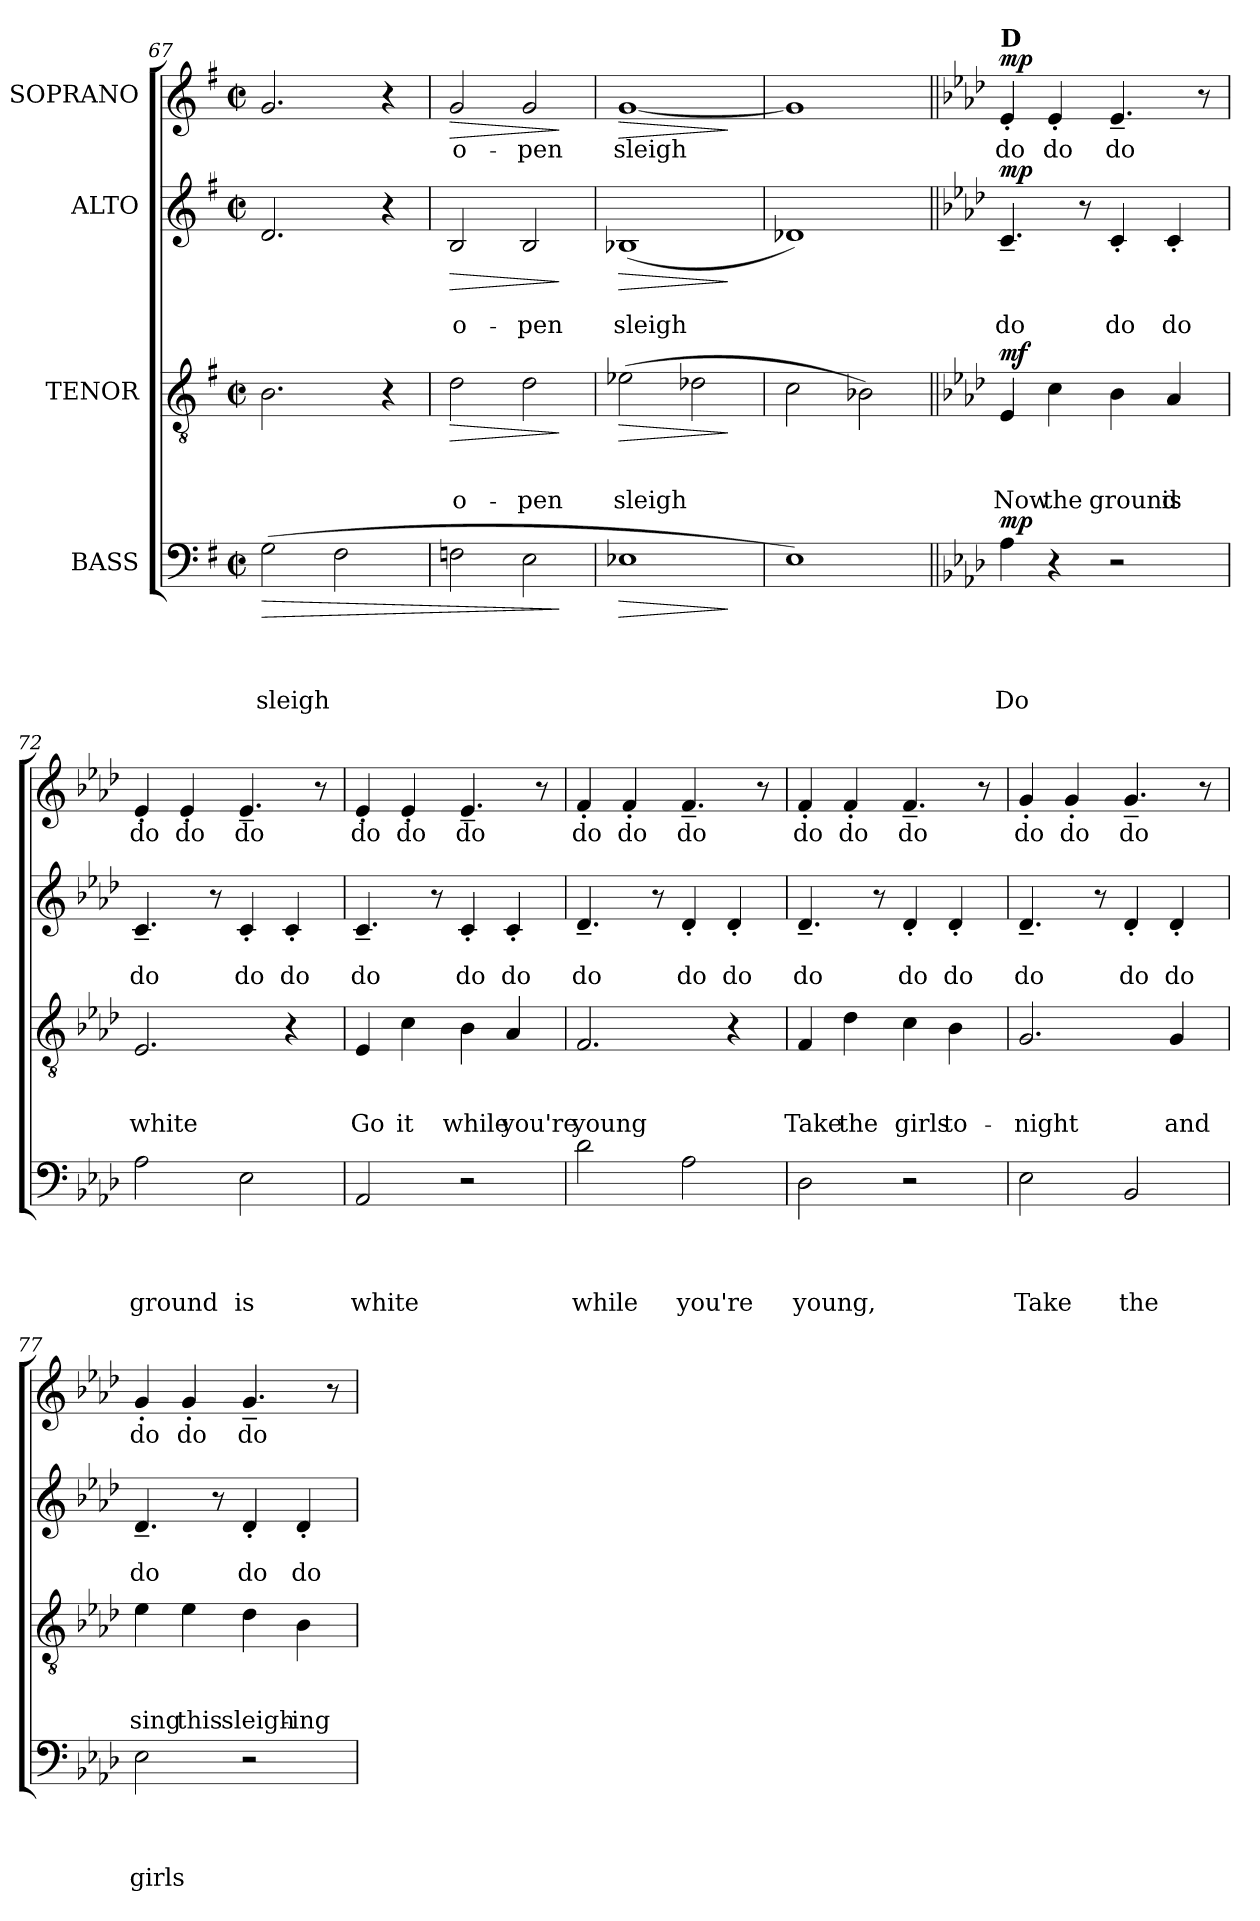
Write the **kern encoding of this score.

**kern	**text	**text	**text	**text	**dynam	**kern	**text	**text	**text	**dynam	**kern	**text	**text	**dynam	**kern	**text	**dynam
*part4	*part4	*part4	*part4	*part4	*part4	*part3	*part3	*part3	*part3	*part3	*part2	*part2	*part2	*part2	*part1	*part1	*part1
*staff4	*staff4	*staff4	*staff4	*staff4	*staff4	*staff3	*staff3	*staff3	*staff3	*staff3	*staff2	*staff2	*staff2	*staff2	*staff1	*staff1	*staff1
*I"BASS	*	*	*	*	*	*I"TENOR	*	*	*	*	*I"ALTO	*	*	*	*I"SOPRANO	*	*
*clefF4	*	*	*	*	*	*clefGv2	*	*	*	*	*clefG2	*	*	*	*clefG2	*	*
*k[f#]	*	*	*	*	*	*k[f#]	*	*	*	*	*k[f#]	*	*	*	*k[f#]	*	*
*G:	*	*	*	*	*	*G:	*	*	*	*	*G:	*	*	*	*G:	*	*
*M2/2	*	*	*	*	*	*M2/2	*	*	*	*	*M2/2	*	*	*	*M2/2	*	*
*met(c|)	*	*	*	*	*	*met(c|)	*	*	*	*	*met(c|)	*	*	*	*met(c|)	*	*
=67	=67	=67	=67	=67	=67	=67	=67	=67	=67	=67	=67	=67	=67	=67	=67	=67	=67
!	!	!	!	!LO:LY:b	!LO:HP:b	!	!	!	!	!	!	!	!	!	!	!	!
(>2G\	.	.	.	sleigh	>	2.B\	.	.	.	.	2.d/	.	.	.	2.g/	.	.
2F#\	.	.	.	.	.	.	.	.	.	.	.	.	.	.	.	.	.
.	.	.	.	.	.	4r	.	.	.	.	4r	.	.	.	4r	.	.
=68	=68	=68	=68	=68	=68	=68	=68	=68	=68	=68	=68	=68	=68	=68	=68	=68	=68
!	!	!	!	!	!	!	!	!	!LO:LY:b	!LO:HP:b	!	!	!LO:LY:b	!LO:HP:b	!	!LO:LY:b	!LO:HP:b
2Fn\	.	.	.	.	.	2d\	.	.	o-	>	2B/	.	o-	>	2g/	o-	>
!	!	!	!	!	!	!	!	!	!LO:LY:b	!	!	!	!LO:LY:b	!	!	!LO:LY:b	!
2E\	.	.	.	.	.	2d\	.	.	-pen	.	2B/	.	-pen	.	2g/	-pen	.
.	.	.	.	.	]	.	.	.	.	]	.	.	.	]	.	.	]
!!LO:LB:g=z
=69	=69	=69	=69	=69	=69	=69	=69	=69	=69	=69	=69	=69	=69	=69	=69	=69	=69
!	!	!	!	!	!LO:HP:b	!	!	!	!LO:LY:b	!LO:HP:b	!	!	!LO:LY:b	!LO:HP:b	!	!LO:LY:b	!LO:HP:b
1E-X	.	.	.	.	>	(>2e-X\	.	.	sleigh	>	(<1B-X	.	sleigh	>	[<1g	sleigh	>
.	.	.	.	.	.	2d-X\	.	.	.	.	.	.	.	.	.	.	.
.	.	.	.	.	]	.	.	.	.	]	.	.	.	]	.	.	]
=70	=70	=70	=70	=70	=70	=70	=70	=70	=70	=70	=70	=70	=70	=70	=70	=70	=70
1E)	.	.	.	.	.	2c\	.	.	.	.	1d-X)	.	.	.	1g]	.	.
.	.	.	.	.	.	2B-X\)	.	.	.	.	.	.	.	.	.	.	.
=71||	=71||	=71||	=71||	=71||	=71||	=71||	=71||	=71||	=71||	=71||	=71||	=71||	=71||	=71||	=71||	=71||	=71||
*k[b-e-a-d-]	*	*	*	*	*	*k[b-e-a-d-]	*	*	*	*	*k[b-e-a-d-]	*	*	*	*k[b-e-a-d-]	*	*
*A-:	*	*	*	*	*	*A-:	*	*	*	*	*A-:	*	*	*	*A-:	*	*
!	!	!	!	!	!	!	!	!	!	!	!	!	!	!	!LO:TX:a:B:t=D	!	!
!	!	!	!	!LO:LY:b	!LO:DY:a	!	!	!	!LO:LY:b	!LO:DY:a	!	!	!LO:LY:b	!LO:DY:a	!	!LO:LY:b	!LO:DY:a
4A-\	.	.	.	Do	mp	4E-/	.	.	Now	mf	4.c~</	.	do	mp	4e-'</	do	mp
!	!	!	!	!	!	!	!	!	!LO:LY:b	!	!	!	!	!	!	!LO:LY:b	!
4r	.	.	.	.	.	4c\	.	.	the	.	.	.	.	.	4e-'</	do	.
.	.	.	.	.	.	.	.	.	.	.	8r	.	.	.	.	.	.
!	!	!	!	!	!	!	!	!	!LO:LY:b	!	!	!	!LO:LY:b	!	!	!LO:LY:b	!
2r	.	.	.	.	.	4B-\	.	.	ground	.	4c'</	.	do	.	4.e-~</	do	.
!	!	!	!	!	!	!	!	!	!LO:LY:b	!	!	!	!LO:LY:b	!	!	!	!
.	.	.	.	.	.	4A-/	.	.	is	.	4c'</	.	do	.	.	.	.
.	.	.	.	.	.	.	.	.	.	.	.	.	.	.	8r	.	.
=72	=72	=72	=72	=72	=72	=72	=72	=72	=72	=72	=72	=72	=72	=72	=72	=72	=72
!	!	!	!	!LO:LY:b	!	!	!	!	!LO:LY:b	!	!	!	!LO:LY:b	!	!	!LO:LY:b	!
2A-\	.	.	.	ground	.	2.E-/	.	.	white	.	4.c~</	.	do	.	4e-'</	do	.
!	!	!	!	!	!	!	!	!	!	!	!	!	!	!	!	!LO:LY:b	!
.	.	.	.	.	.	.	.	.	.	.	.	.	.	.	4e-'</	do	.
.	.	.	.	.	.	.	.	.	.	.	8r	.	.	.	.	.	.
!	!	!	!	!LO:LY:b	!	!	!	!	!	!	!	!	!LO:LY:b	!	!	!LO:LY:b	!
2E-\	.	.	.	is	.	.	.	.	.	.	4c'</	.	do	.	4.e-~</	do	.
!	!	!	!	!	!	!	!	!	!	!	!	!	!LO:LY:b	!	!	!	!
.	.	.	.	.	.	4r	.	.	.	.	4c'</	.	do	.	.	.	.
.	.	.	.	.	.	.	.	.	.	.	.	.	.	.	8r	.	.
=73	=73	=73	=73	=73	=73	=73	=73	=73	=73	=73	=73	=73	=73	=73	=73	=73	=73
!	!	!	!	!LO:LY:b	!	!	!	!	!LO:LY:b	!	!	!	!LO:LY:b	!	!	!LO:LY:b	!
2AA-/	.	.	.	white	.	4E-/	.	.	Go	.	4.c~</	.	do	.	4e-'</	do	.
!	!	!	!	!	!	!	!	!	!LO:LY:b	!	!	!	!	!	!	!LO:LY:b	!
.	.	.	.	.	.	4c\	.	.	it	.	.	.	.	.	4e-'</	do	.
.	.	.	.	.	.	.	.	.	.	.	8r	.	.	.	.	.	.
!	!	!	!	!	!	!	!	!	!LO:LY:b	!	!	!	!LO:LY:b	!	!	!LO:LY:b	!
2r	.	.	.	.	.	4B-\	.	.	while	.	4c'</	.	do	.	4.e-~</	do	.
!	!	!	!	!	!	!	!	!	!LO:LY:b	!	!	!	!LO:LY:b	!	!	!	!
.	.	.	.	.	.	4A-/	.	.	you're	.	4c'</	.	do	.	.	.	.
.	.	.	.	.	.	.	.	.	.	.	.	.	.	.	8r	.	.
=74	=74	=74	=74	=74	=74	=74	=74	=74	=74	=74	=74	=74	=74	=74	=74	=74	=74
!	!	!	!	!LO:LY:b	!	!	!	!	!LO:LY:b	!	!	!	!LO:LY:b	!	!	!LO:LY:b	!
2d-\	.	.	.	while	.	2.F/	.	.	young	.	4.d-~</	.	do	.	4f'</	do	.
!	!	!	!	!	!	!	!	!	!	!	!	!	!	!	!	!LO:LY:b	!
.	.	.	.	.	.	.	.	.	.	.	.	.	.	.	4f'</	do	.
.	.	.	.	.	.	.	.	.	.	.	8r	.	.	.	.	.	.
!	!	!	!	!LO:LY:b	!	!	!	!	!	!	!	!	!LO:LY:b	!	!	!LO:LY:b	!
2A-\	.	.	.	you're	.	.	.	.	.	.	4d-'</	.	do	.	4.f~</	do	.
!	!	!	!	!	!	!	!	!	!	!	!	!	!LO:LY:b	!	!	!	!
.	.	.	.	.	.	4r	.	.	.	.	4d-'</	.	do	.	.	.	.
.	.	.	.	.	.	.	.	.	.	.	.	.	.	.	8r	.	.
!!LO:PB:g=z
=75	=75	=75	=75	=75	=75	=75	=75	=75	=75	=75	=75	=75	=75	=75	=75	=75	=75
!	!	!	!	!LO:LY:b	!	!	!	!	!LO:LY:b	!	!	!	!LO:LY:b	!	!	!LO:LY:b	!
2D-\	.	.	.	young,	.	4F/	.	.	Take	.	4.d-~</	.	do	.	4f'</	do	.
!	!	!	!	!	!	!	!	!	!LO:LY:b	!	!	!	!	!	!	!LO:LY:b	!
.	.	.	.	.	.	4d-\	.	.	the	.	.	.	.	.	4f'</	do	.
.	.	.	.	.	.	.	.	.	.	.	8r	.	.	.	.	.	.
!	!	!	!	!	!	!	!	!	!LO:LY:b	!	!	!	!LO:LY:b	!	!	!LO:LY:b	!
2r	.	.	.	.	.	4c\	.	.	girls	.	4d-'</	.	do	.	4.f~</	do	.
!	!	!	!	!	!	!	!	!	!LO:LY:b	!	!	!	!LO:LY:b	!	!	!	!
.	.	.	.	.	.	4B-\	.	.	to-	.	4d-'</	.	do	.	.	.	.
.	.	.	.	.	.	.	.	.	.	.	.	.	.	.	8r	.	.
=76	=76	=76	=76	=76	=76	=76	=76	=76	=76	=76	=76	=76	=76	=76	=76	=76	=76
!	!	!	!	!LO:LY:b	!	!	!	!	!LO:LY:b	!	!	!	!LO:LY:b	!	!	!LO:LY:b	!
2E-\	.	.	.	Take	.	2.G/	.	.	-night	.	4.d-~</	.	do	.	4g'</	do	.
!	!	!	!	!	!	!	!	!	!	!	!	!	!	!	!	!LO:LY:b	!
.	.	.	.	.	.	.	.	.	.	.	.	.	.	.	4g'</	do	.
.	.	.	.	.	.	.	.	.	.	.	8r	.	.	.	.	.	.
!	!	!	!	!LO:LY:b	!	!	!	!	!	!	!	!	!LO:LY:b	!	!	!LO:LY:b	!
2BB-/	.	.	.	the	.	.	.	.	.	.	4d-'</	.	do	.	4.g~</	do	.
!	!	!	!	!	!	!	!	!	!LO:LY:b	!	!	!	!LO:LY:b	!	!	!	!
.	.	.	.	.	.	4G/	.	.	and	.	4d-'</	.	do	.	.	.	.
.	.	.	.	.	.	.	.	.	.	.	.	.	.	.	8r	.	.
=77	=77	=77	=77	=77	=77	=77	=77	=77	=77	=77	=77	=77	=77	=77	=77	=77	=77
!	!	!	!	!LO:LY:b	!	!	!	!	!LO:LY:b	!	!	!	!LO:LY:b	!	!	!LO:LY:b	!
2E-\	.	.	.	girls	.	4e-\	.	.	sing	.	4.d-~</	.	do	.	4g'</	do	.
!	!	!	!	!	!	!	!	!	!LO:LY:b	!	!	!	!	!	!	!LO:LY:b	!
.	.	.	.	.	.	4e-\	.	.	this	.	.	.	.	.	4g'</	do	.
.	.	.	.	.	.	.	.	.	.	.	8r	.	.	.	.	.	.
!	!	!	!	!	!	!	!	!	!LO:LY:b	!	!	!	!LO:LY:b	!	!	!LO:LY:b	!
2r	.	.	.	.	.	4d-\	.	.	sleigh-	.	4d-'</	.	do	.	4.g~</	do	.
!	!	!	!	!	!	!	!	!	!LO:LY:b:rj	!	!	!	!LO:LY:b	!	!	!	!
.	.	.	.	.	.	4B-\	.	.	-ing	.	4d-'</	.	do	.	.	.	.
.	.	.	.	.	.	.	.	.	.	.	.	.	.	.	8r	.	.
=	=	=	=	=	=	=	=	=	=	=	=	=	=	=	=	=	=
*-	*-	*-	*-	*-	*-	*-	*-	*-	*-	*-	*-	*-	*-	*-	*-	*-	*-
